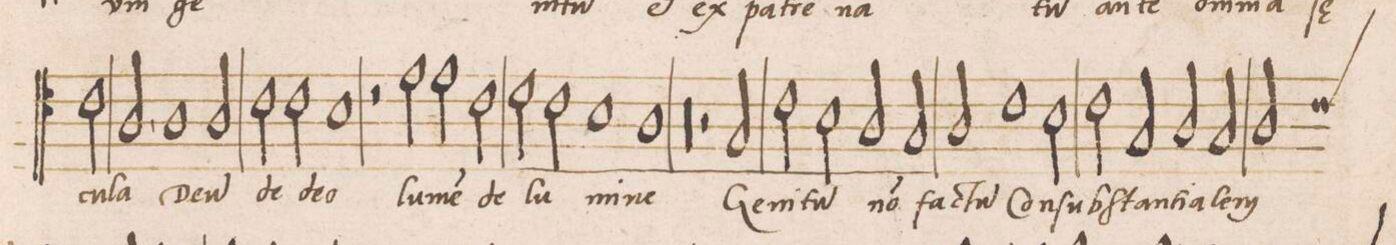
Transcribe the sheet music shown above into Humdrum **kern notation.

**kern	**text
*I"ALTVS	*
*clefC4	*
*k[]	*
*met(C|)	*
*M2/1	*
2c\	-cu-
2A,</	-la
1A\	De-
=26-	=26-
2A/	-u(m)
2c\	de
2c\	de-
=27-	=27-
1B	-o
2r	.
2e\	lu-
=28-	=28-
2e\	-me(n)
2c\	de
2d\	lu-
2c\	.
=29-	=29-
1B	-mi-
1A	-ne
=30-	=30-
00r	.
=31-	=31-
=32-	=32-
2r	.
2G/	Ge-
2c\	-ni-
2B\	-tu(m)
=33-	=33-
2A/	n(on)
2G/	fa-
2A/	-ctu(m)
1c\	Con-
=34-	=34-
2B\	-ſub-
2c\	-ſtan-
2G/	-ti-
=35-	=35-
2A/	-a-
2G/	.
*custos:c	*
2A/	-lem
*-	*-
